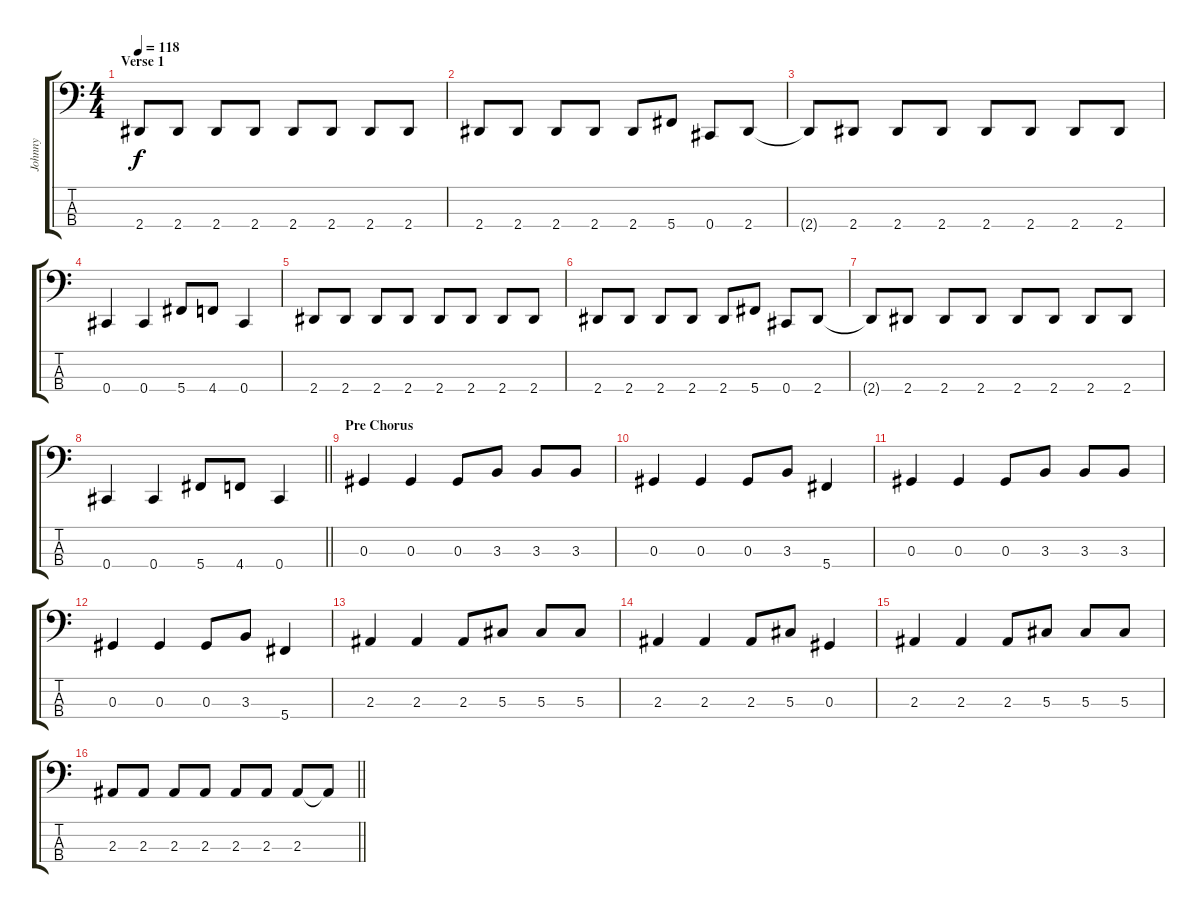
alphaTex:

\track ("Johnny" "Johnny") {instrument electricbassfinger}
\staff {score tabs}
\tuning (Gb2 Db2 Ab1 Db1) {hide}
\ts (4 4)
\section ("" "Verse 1")
\tempo 118
\clef f4
\ks c
2.4.8{dy f} 2.4.8 2.4.8 2.4.8 2.4.8 2.4.8 2.4.8 2.4.8 |
2.4.8 2.4.8 2.4.8 2.4.8 2.4.8 5.4.8 0.4.8 2.4.8 |
2.4{t}.8 2.4.8 2.4.8 2.4.8 2.4.8 2.4.8 2.4.8 2.4.8 |
0.4.4 0.4.4 5.4.8 4.4.8 0.4.4 |
2.4.8 2.4.8 2.4.8 2.4.8 2.4.8 2.4.8 2.4.8 2.4.8 |
2.4.8 2.4.8 2.4.8 2.4.8 2.4.8 5.4.8 0.4.8 2.4.8 |
2.4{t}.8 2.4.8 2.4.8 2.4.8 2.4.8 2.4.8 2.4.8 2.4.8 |
\barLineRight lightlight
0.4.4 0.4.4 5.4.8 4.4.8 0.4.4 |
\section ("" "Pre Chorus")
0.3.4 0.3.4 0.3.8 3.3.8 3.3.8 3.3.8 |
0.3.4 0.3.4 0.3.8 3.3.8 5.4.4 |
0.3.4 0.3.4 0.3.8 3.3.8 3.3.8 3.3.8 |
0.3.4 0.3.4 0.3.8 3.3.8 5.4.4 |
2.3.4 2.3.4 2.3.8 5.3.8 5.3.8 5.3.8 |
2.3.4 2.3.4 2.3.8 5.3.8 0.3.4 |
2.3.4 2.3.4 2.3.8 5.3.8 5.3.8 5.3.8 |
\barLineRight lightlight
2.3.8 2.3.8 2.3.8 2.3.8 2.3.8 2.3.8 2.3.8 2.3{t}.8
